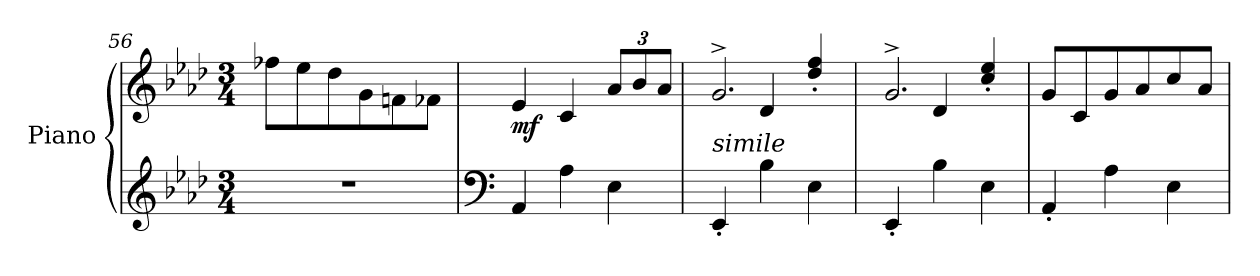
**kern	**kern	**dynam
*part1	*part1	*part1
*staff2	*staff1	*staff1/2
*I"Piano	*	*
*I'Pno	*	*
*clefG2	*clefG2	*
*k[b-e-a-d-]	*k[b-e-a-d-]	*
*M3/4	*M3/4	*
=56	=56	=56
2.r	8ff-X\L	.
.	8ee-\	.
.	8dd-\	.
.	8g\	.
.	8fn\	.
.	8f-X\J	.
=57	=57	=57
*clefF4	*	*
!	!	!LO:DY:b
4AA-/	4e-/	mf
4A-\	4c/	.
*	*Xbrackettup	*
4E-\	12a-/L	.
.	12b-/	.
.	12a-/J	.
=58	=58	=58
*	*^	*
!LO:TX:a:i:t=simile	!	!	!
4EE-'/	2.g^/	4g\yy	.
4B-\	.	4d-/	.
4E-\	.	4dd-/' 4ff/'	.
=59	=59	=59	=59
4EE-'/	2.g^/	4g\yy	.
4B-\	.	4d-/	.
4E-\	.	4cc/' 4ee-/'	.
*	*v	*v	*
!!LO:LB:g=z
=60	=60	=60
4AA-'/	8g/L	.
.	8c/	.
4A-\	8g/	.
.	8a-/	.
4E-\	8cc/	.
.	8a-/J	.
=	=	=
*-	*-	*-
